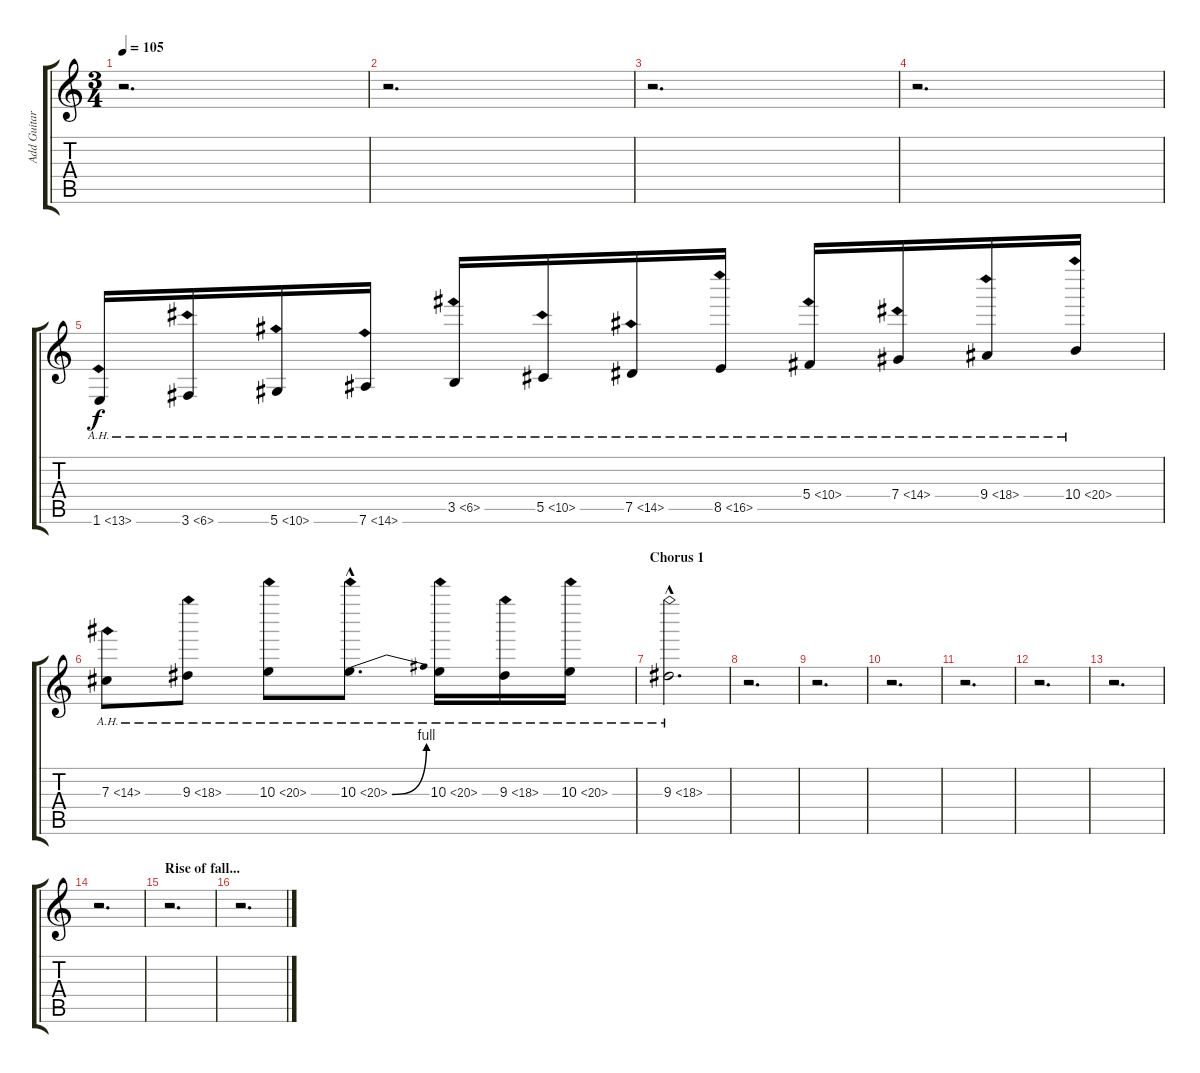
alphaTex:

\track ("Add Guitar 3" "Add Guitar") {instrument distortionguitar}
\staff {score tabs}
\tuning (Eb4 Bb3 Gb3 Db3 Ab2 Eb2) {hide}
\ts (3 4)
\tempo 105
\clef g2
\ks c
r.2{d dy f} |
r.2{d} |
r.2{d} |
r.2{d} |
1.6{ah 12}.16 3.6{ah 3}.16 5.6{ah 5}.16 7.6{ah 7}.16 3.5{ah 3}.16 5.5{ah 5}.16 7.5{ah 7}.16 8.5{ah 8}.16 5.4{ah 5}.16 7.4{ah 7}.16 9.4{ah 9}.16 10.4{ah 10}.16 |
7.3{ah 7}.8 9.3{ah 9}.8 10.3{ah 10}.8 10.3{be (bend 0 0 60 4) ah 10 hac}.8{d} 10.3{ah 10}.16 9.3{ah 9}.16 10.3{ah 10}.16 |
\section ("" "Chorus 1")
9.3{ah 9 hac}.2{d} |
r.2{d} |
r.2{d} |
r.2{d} |
r.2{d} |
r.2{d} |
r.2{d} |
r.2{d} |
\section ("" "Rise of fall...")
r.2{d} |
r.2{d}
